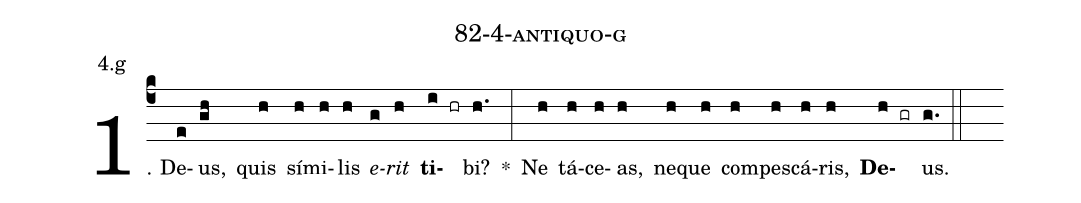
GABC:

name: 82-4-antiquo-g;
annotation: 4.g;
%%
(c4)1. De(e)us,(gh) quis(h) sí(h)mi(h)lis(h) <i>e</i>(g)<i>rit</i>(h) <b>ti</b>(i hr)bi?(h.) *(:) Ne(h) tá(h)ce(h)as,(h) ne(h)que(h) com(h)pes(h)cá(h)ris,(h) <b>De</b>(h gr)us.(g.) (::)
